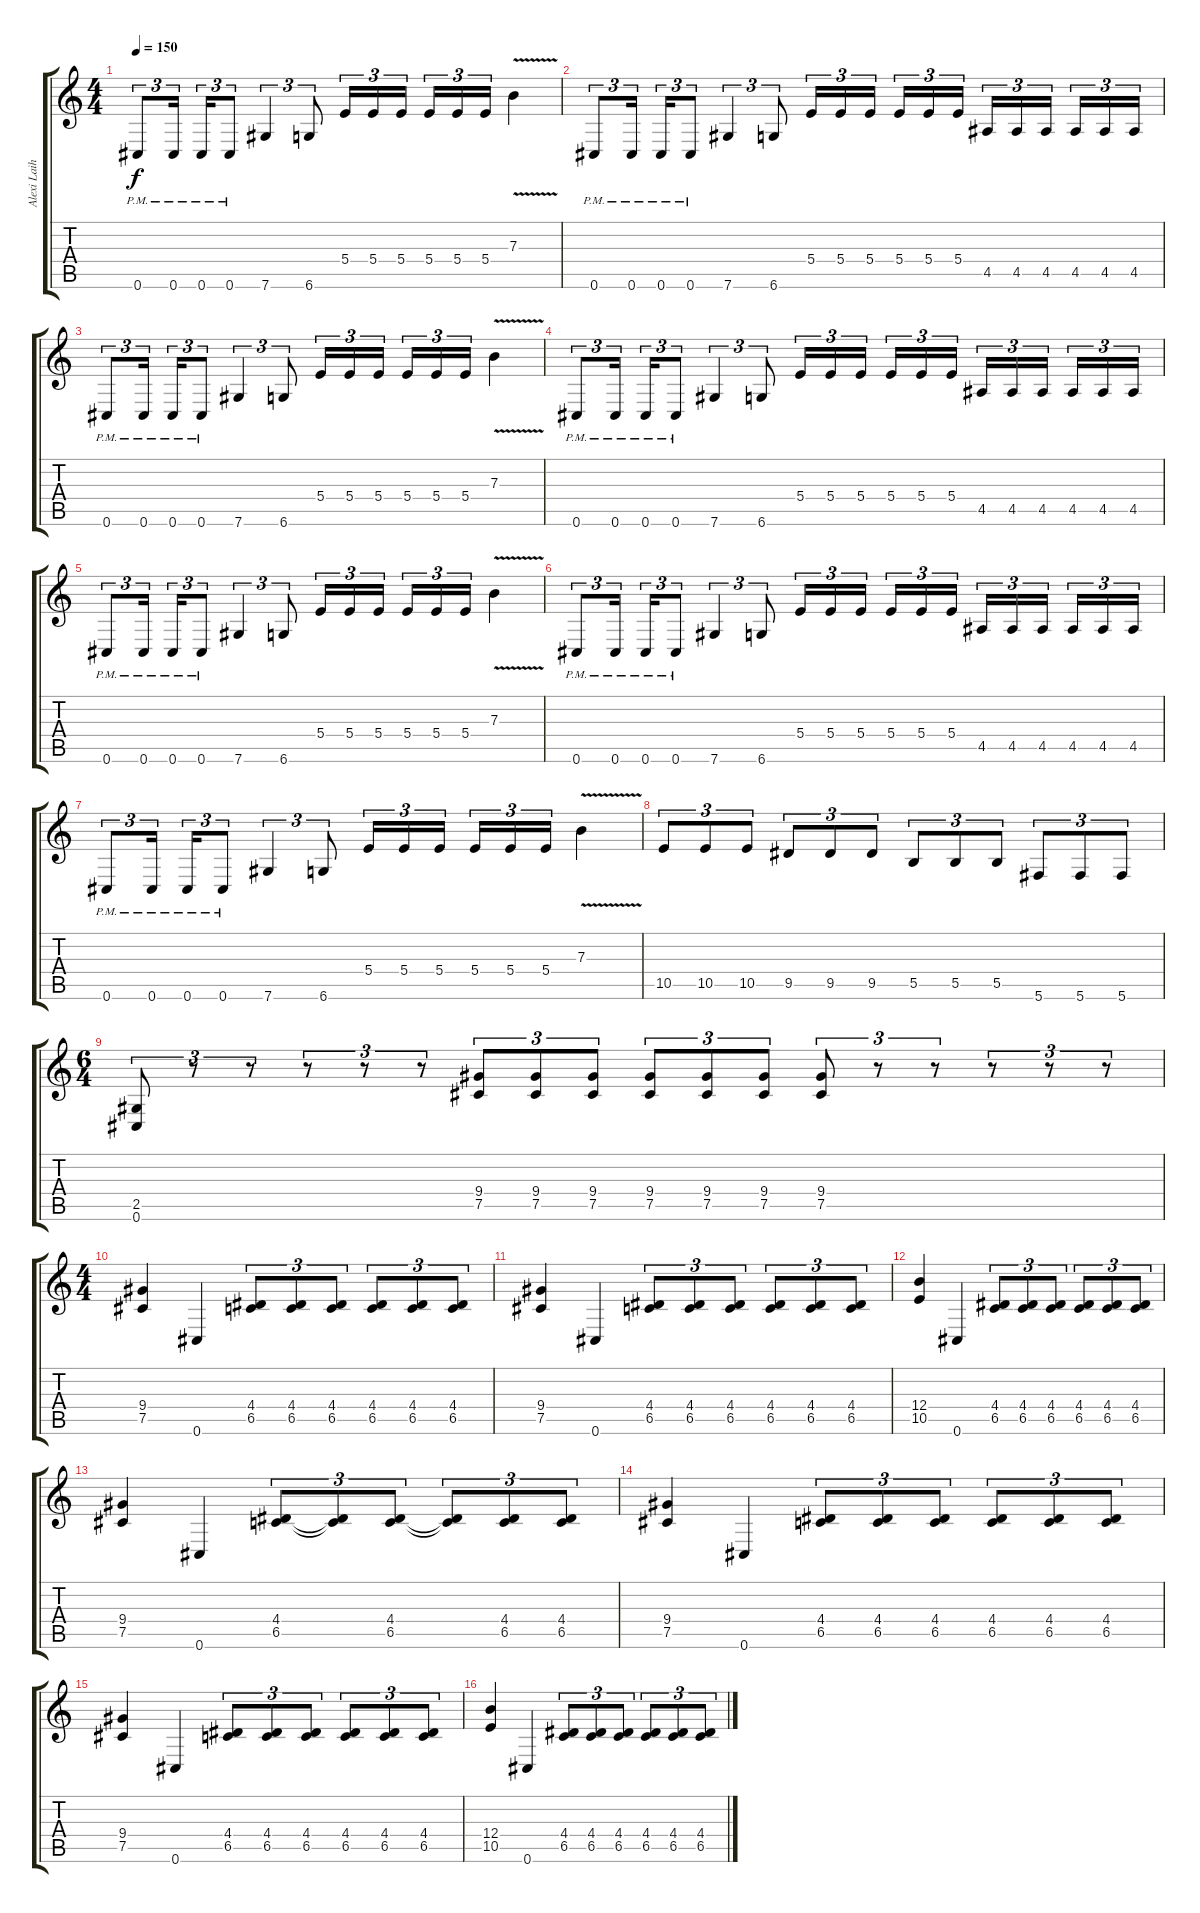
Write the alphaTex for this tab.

\track ("Alexi Laiho" "Alexi Laih") {instrument distortionguitar}
\staff {score tabs}
\tuning (Db4 Ab3 E3 B2 Gb2 Db2) {hide}
\ts (4 4)
\tempo 150
\clef g2
\ks c
0.6{pm}.8{tu (3 2) dy f} 0.6{pm}.16{tu (3 2)} 0.6{pm}.16{tu (3 2)} 0.6{pm}.8{tu (3 2)} 7.6.4{tu (3 2)} 6.6.8{tu (3 2)} 5.4.16{tu (3 2)} 5.4.16{tu (3 2)} 5.4.16{tu (3 2)} 5.4.16{tu (3 2)} 5.4.16{tu (3 2)} 5.4.16{tu (3 2)} 7.3{v}.4 |
0.6{pm}.8{tu (3 2)} 0.6{pm}.16{tu (3 2)} 0.6{pm}.16{tu (3 2)} 0.6{pm}.8{tu (3 2)} 7.6.4{tu (3 2)} 6.6.8{tu (3 2)} 5.4.16{tu (3 2)} 5.4.16{tu (3 2)} 5.4.16{tu (3 2)} 5.4.16{tu (3 2)} 5.4.16{tu (3 2)} 5.4.16{tu (3 2)} 4.5.16{tu (3 2)} 4.5.16{tu (3 2)} 4.5.16{tu (3 2)} 4.5.16{tu (3 2)} 4.5.16{tu (3 2)} 4.5.16{tu (3 2)} |
0.6{pm}.8{tu (3 2)} 0.6{pm}.16{tu (3 2)} 0.6{pm}.16{tu (3 2)} 0.6{pm}.8{tu (3 2)} 7.6.4{tu (3 2)} 6.6.8{tu (3 2)} 5.4.16{tu (3 2)} 5.4.16{tu (3 2)} 5.4.16{tu (3 2)} 5.4.16{tu (3 2)} 5.4.16{tu (3 2)} 5.4.16{tu (3 2)} 7.3{v}.4 |
0.6{pm}.8{tu (3 2)} 0.6{pm}.16{tu (3 2)} 0.6{pm}.16{tu (3 2)} 0.6{pm}.8{tu (3 2)} 7.6.4{tu (3 2)} 6.6.8{tu (3 2)} 5.4.16{tu (3 2)} 5.4.16{tu (3 2)} 5.4.16{tu (3 2)} 5.4.16{tu (3 2)} 5.4.16{tu (3 2)} 5.4.16{tu (3 2)} 4.5.16{tu (3 2)} 4.5.16{tu (3 2)} 4.5.16{tu (3 2)} 4.5.16{tu (3 2)} 4.5.16{tu (3 2)} 4.5.16{tu (3 2)} |
0.6{pm}.8{tu (3 2)} 0.6{pm}.16{tu (3 2)} 0.6{pm}.16{tu (3 2)} 0.6{pm}.8{tu (3 2)} 7.6.4{tu (3 2)} 6.6.8{tu (3 2)} 5.4.16{tu (3 2)} 5.4.16{tu (3 2)} 5.4.16{tu (3 2)} 5.4.16{tu (3 2)} 5.4.16{tu (3 2)} 5.4.16{tu (3 2)} 7.3{v}.4 |
0.6{pm}.8{tu (3 2)} 0.6{pm}.16{tu (3 2)} 0.6{pm}.16{tu (3 2)} 0.6{pm}.8{tu (3 2)} 7.6.4{tu (3 2)} 6.6.8{tu (3 2)} 5.4.16{tu (3 2)} 5.4.16{tu (3 2)} 5.4.16{tu (3 2)} 5.4.16{tu (3 2)} 5.4.16{tu (3 2)} 5.4.16{tu (3 2)} 4.5.16{tu (3 2)} 4.5.16{tu (3 2)} 4.5.16{tu (3 2)} 4.5.16{tu (3 2)} 4.5.16{tu (3 2)} 4.5.16{tu (3 2)} |
0.6{pm}.8{tu (3 2)} 0.6{pm}.16{tu (3 2)} 0.6{pm}.16{tu (3 2)} 0.6{pm}.8{tu (3 2)} 7.6.4{tu (3 2)} 6.6.8{tu (3 2)} 5.4.16{tu (3 2)} 5.4.16{tu (3 2)} 5.4.16{tu (3 2)} 5.4.16{tu (3 2)} 5.4.16{tu (3 2)} 5.4.16{tu (3 2)} 7.3{v}.4 |
10.5.8{tu (3 2)} 10.5.8{tu (3 2)} 10.5.8{tu (3 2)} 9.5.8{tu (3 2)} 9.5.8{tu (3 2)} 9.5.8{tu (3 2)} 5.5.8{tu (3 2)} 5.5.8{tu (3 2)} 5.5.8{tu (3 2)} 5.6.8{tu (3 2)} 5.6.8{tu (3 2)} 5.6.8{tu (3 2)} |
\ts (6 4)
(2.5 0.6).8{tu (3 2)} r.8{tu (3 2)} r.8{tu (3 2)} r.8{tu (3 2)} r.8{tu (3 2)} r.8{tu (3 2)} (9.4 7.5).8{tu (3 2)} (9.4 7.5).8{tu (3 2)} (9.4 7.5).8{tu (3 2)} (9.4 7.5).8{tu (3 2)} (9.4 7.5).8{tu (3 2)} (9.4 7.5).8{tu (3 2)} (9.4 7.5).8{tu (3 2)} r.8{tu (3 2)} r.8{tu (3 2)} r.8{tu (3 2)} r.8{tu (3 2)} r.8{tu (3 2)} |
\ts (4 4)
(9.4 7.5).4 0.6.4 (4.4 6.5).8{tu (3 2)} (4.4 6.5).8{tu (3 2)} (4.4 6.5).8{tu (3 2)} (4.4 6.5).8{tu (3 2)} (4.4 6.5).8{tu (3 2)} (4.4 6.5).8{tu (3 2)} |
(9.4 7.5).4 0.6.4 (4.4 6.5).8{tu (3 2)} (4.4 6.5).8{tu (3 2)} (4.4 6.5).8{tu (3 2)} (4.4 6.5).8{tu (3 2)} (4.4 6.5).8{tu (3 2)} (4.4 6.5).8{tu (3 2)} |
(12.4 10.5).4 0.6.4 (4.4 6.5).8{tu (3 2)} (4.4 6.5).8{tu (3 2)} (4.4 6.5).8{tu (3 2)} (4.4 6.5).8{tu (3 2)} (4.4 6.5).8{tu (3 2)} (4.4 6.5).8{tu (3 2)} |
(9.4 7.5).4 0.6.4 (4.4 6.5).8{tu (3 2)} (4.4{t} 6.5{t}).8{tu (3 2)} (4.4 6.5).8{tu (3 2)} (4.4{t} 6.5{t}).8{tu (3 2)} (4.4 6.5).8{tu (3 2)} (4.4 6.5).8{tu (3 2)} |
(9.4 7.5).4 0.6.4 (4.4 6.5).8{tu (3 2)} (4.4 6.5).8{tu (3 2)} (4.4 6.5).8{tu (3 2)} (4.4 6.5).8{tu (3 2)} (4.4 6.5).8{tu (3 2)} (4.4 6.5).8{tu (3 2)} |
(9.4 7.5).4 0.6.4 (4.4 6.5).8{tu (3 2)} (4.4 6.5).8{tu (3 2)} (4.4 6.5).8{tu (3 2)} (4.4 6.5).8{tu (3 2)} (4.4 6.5).8{tu (3 2)} (4.4 6.5).8{tu (3 2)} |
(12.4 10.5).4 0.6.4 (4.4 6.5).8{tu (3 2)} (4.4 6.5).8{tu (3 2)} (4.4 6.5).8{tu (3 2)} (4.4 6.5).8{tu (3 2)} (4.4 6.5).8{tu (3 2)} (4.4 6.5).8{tu (3 2)}
